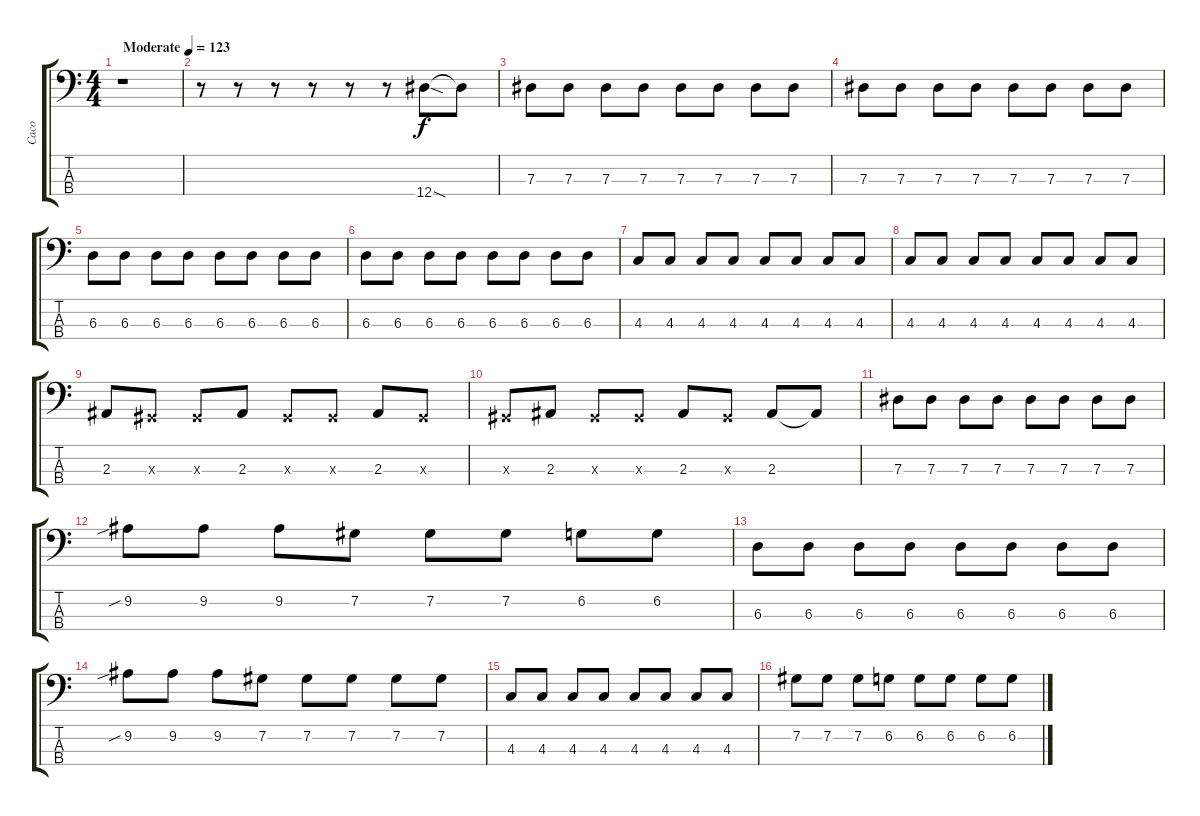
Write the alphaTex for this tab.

\track ("Caco" "Caco") {instrument electricbassfinger}
\staff {score tabs}
\tuning (Gb2 Db2 Ab1 Eb1) {hide}
\ts (4 4)
\tempo (123 "Moderate")
\clef f4
\ks c
r.1{dy f instrument electricbassfinger} |
r.8 r.8 r.8 r.8 r.8 r.8 12.4{sod}.8 12.4{t}.8 |
7.3.8 7.3.8 7.3.8 7.3.8 7.3.8 7.3.8 7.3.8 7.3.8 |
7.3.8 7.3.8 7.3.8 7.3.8 7.3.8 7.3.8 7.3.8 7.3.8 |
6.3.8 6.3.8 6.3.8 6.3.8 6.3.8 6.3.8 6.3.8 6.3.8 |
6.3.8 6.3.8 6.3.8 6.3.8 6.3.8 6.3.8 6.3.8 6.3.8 |
4.3.8 4.3.8 4.3.8 4.3.8 4.3.8 4.3.8 4.3.8 4.3.8 |
4.3.8 4.3.8 4.3.8 4.3.8 4.3.8 4.3.8 4.3.8 4.3.8 |
2.3.8 0.3{x}.8 0.3{x}.8 2.3.8 0.3{x}.8 0.3{x}.8 2.3.8 0.3{x}.8 |
0.3{x}.8 2.3.8 0.3{x}.8 0.3{x}.8 2.3.8 0.3{x}.8 2.3.8 2.3{t}.8 |
7.3.8 7.3.8 7.3.8 7.3.8 7.3.8 7.3.8 7.3.8 7.3.8 |
9.2{sib}.8 9.2.8 9.2.8 7.2.8 7.2.8 7.2.8 6.2.8 6.2.8 |
6.3.8 6.3.8 6.3.8 6.3.8 6.3.8 6.3.8 6.3.8 6.3.8 |
9.2{sib}.8 9.2.8 9.2.8 7.2.8 7.2.8 7.2.8 7.2.8 7.2.8 |
4.3.8 4.3.8 4.3.8 4.3.8 4.3.8 4.3.8 4.3.8 4.3.8 |
7.2.8 7.2.8 7.2.8 6.2.8 6.2.8 6.2.8 6.2.8 6.2.8
